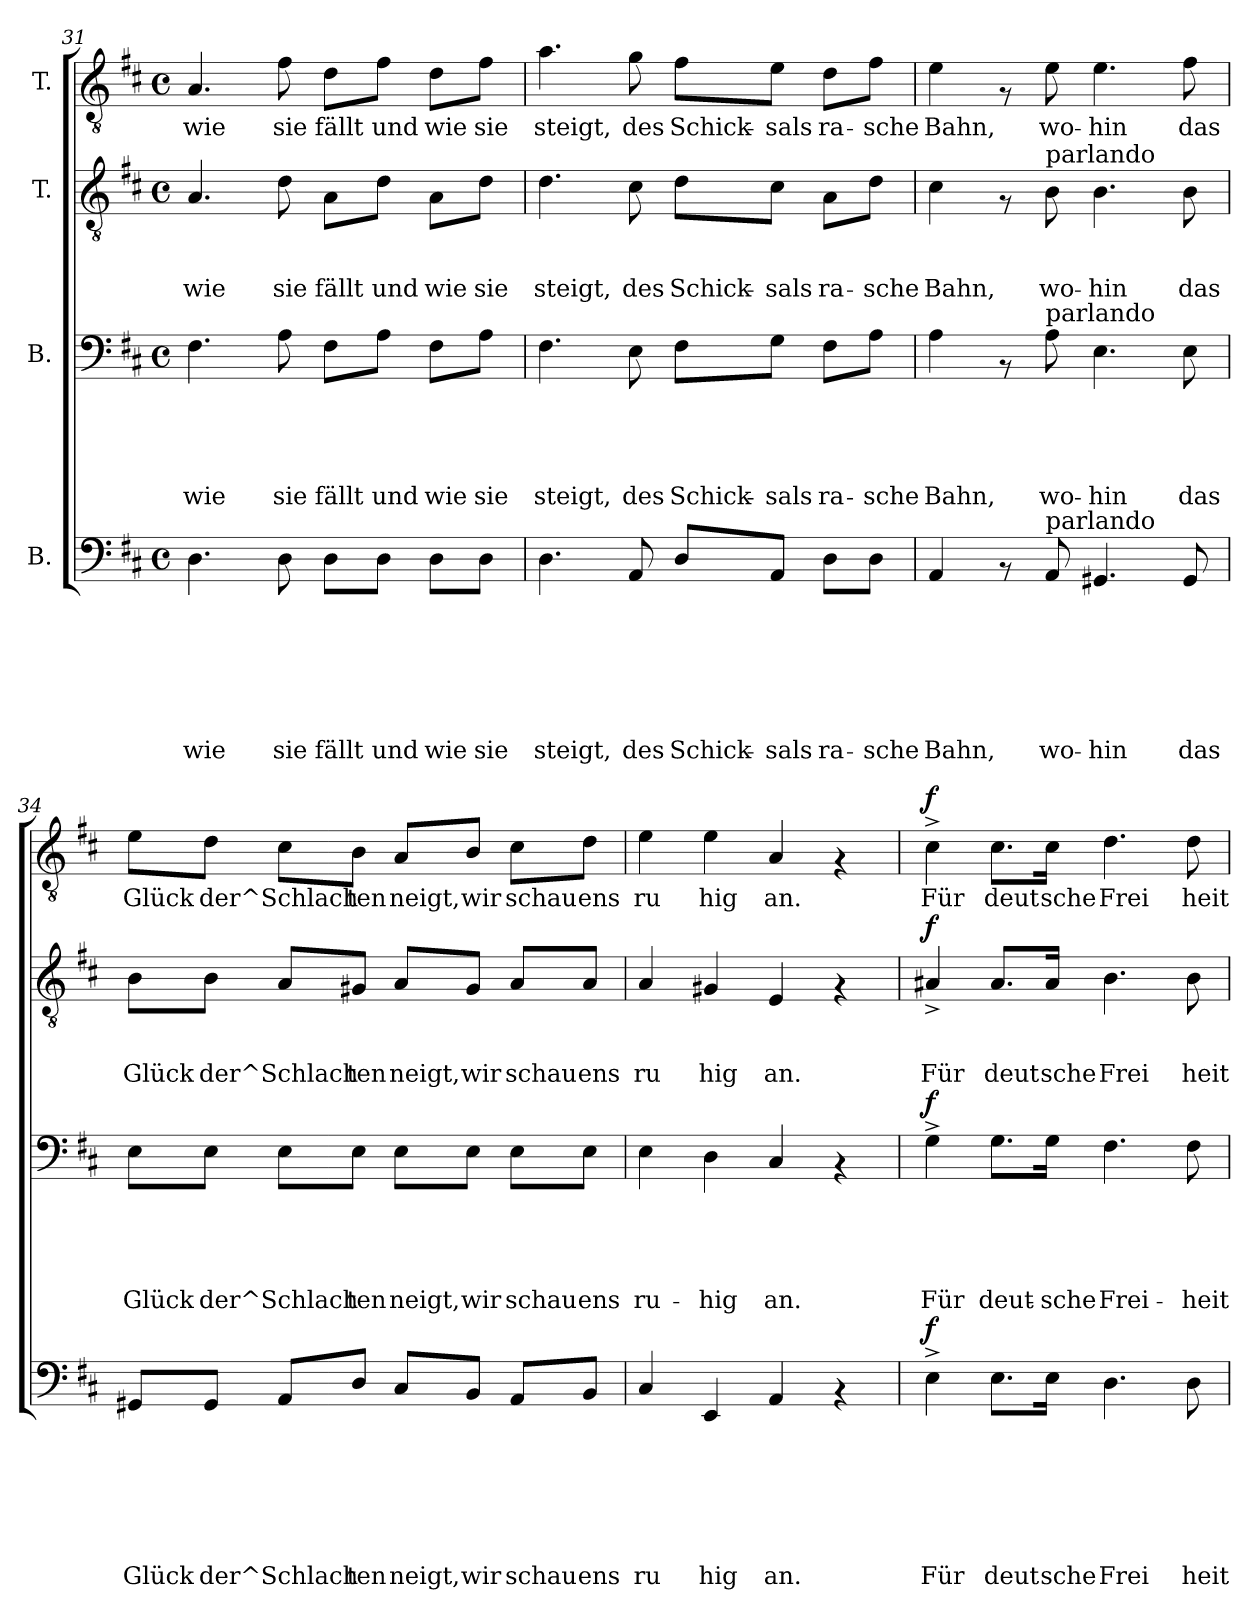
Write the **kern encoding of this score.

**kern	**text	**text	**text	**text	**text	**text	**text	**dynam	**kern	**text	**text	**text	**text	**text	**dynam	**kern	**text	**text	**text	**dynam	**kern	**text	**dynam
*part4	*part4	*part4	*part4	*part4	*part4	*part4	*part4	*part4	*part3	*part3	*part3	*part3	*part3	*part3	*part3	*part2	*part2	*part2	*part2	*part2	*part1	*part1	*part1
*staff4	*staff4	*staff4	*staff4	*staff4	*staff4	*staff4	*staff4	*staff4	*staff3	*staff3	*staff3	*staff3	*staff3	*staff3	*staff3	*staff2	*staff2	*staff2	*staff2	*staff2	*staff1	*staff1	*staff1
*I"B.	*	*	*	*	*	*	*	*	*I"B.	*	*	*	*	*	*	*I"T.	*	*	*	*	*I"T.	*	*
*clefF4	*	*	*	*	*	*	*	*	*clefF4	*	*	*	*	*	*	*clefGv2	*	*	*	*	*clefGv2	*	*
*k[f#c#]	*	*	*	*	*	*	*	*	*k[f#c#]	*	*	*	*	*	*	*k[f#c#]	*	*	*	*	*k[f#c#]	*	*
*D:	*	*	*	*	*	*	*	*	*D:	*	*	*	*	*	*	*D:	*	*	*	*	*D:	*	*
*M4/4	*	*	*	*	*	*	*	*	*M4/4	*	*	*	*	*	*	*M4/4	*	*	*	*	*M4/4	*	*
*met(c)	*	*	*	*	*	*	*	*	*met(c)	*	*	*	*	*	*	*met(c)	*	*	*	*	*met(c)	*	*
=31	=31	=31	=31	=31	=31	=31	=31	=31	=31	=31	=31	=31	=31	=31	=31	=31	=31	=31	=31	=31	=31	=31	=31
!	!	!	!	!	!	!	!LO:LY:b:rj	!	!	!	!	!	!	!LO:LY:b:rj	!	!	!	!	!LO:LY:b:rj	!	!	!LO:LY:b:rj	!
4.D\	.	.	.	.	.	.	wie	.	4.F#\	.	.	.	.	wie	.	4.A/	.	.	wie	.	4.A/	wie	.
!	!	!	!	!	!	!	!LO:LY:b:rj	!	!	!	!	!	!	!LO:LY:b:rj	!	!	!	!	!LO:LY:b:rj	!	!	!LO:LY:b:rj	!
8D\	.	.	.	.	.	.	sie	.	8A\	.	.	.	.	sie	.	8d\	.	.	sie	.	8f#\	sie	.
!	!	!	!	!	!	!	!LO:LY:b:rj	!	!	!	!	!	!	!LO:LY:b:rj	!	!	!	!	!LO:LY:b:rj	!	!	!LO:LY:b:rj	!
8D\L	.	.	.	.	.	.	fällt	.	8F#\L	.	.	.	.	fällt	.	8A\L	.	.	fällt	.	8d\L	fällt	.
!	!	!	!	!	!	!	!LO:LY:b:rj	!	!	!	!	!	!	!LO:LY:b:rj	!	!	!	!	!LO:LY:b:rj	!	!	!LO:LY:b:rj	!
8D\J	.	.	.	.	.	.	und	.	8A\J	.	.	.	.	und	.	8d\J	.	.	und	.	8f#\J	und	.
!	!	!	!	!	!	!	!LO:LY:b:rj	!	!	!	!	!	!	!LO:LY:b:rj	!	!	!	!	!LO:LY:b:rj	!	!	!LO:LY:b:rj	!
8D\L	.	.	.	.	.	.	wie	.	8F#\L	.	.	.	.	wie	.	8A\L	.	.	wie	.	8d\L	wie	.
!	!	!	!	!	!	!	!LO:LY:b:rj	!	!	!	!	!	!	!LO:LY:b:rj	!	!	!	!	!LO:LY:b:rj	!	!	!LO:LY:b:rj	!
8D\J	.	.	.	.	.	.	sie	.	8A\J	.	.	.	.	sie	.	8d\J	.	.	sie	.	8f#\J	sie	.
=32!	=32!	=32!	=32!	=32!	=32!	=32!	=32!	=32!	=32!	=32!	=32!	=32!	=32!	=32!	=32!	=32!	=32!	=32!	=32!	=32!	=32!	=32!	=32!
!	!	!	!	!	!	!	!LO:LY:b:rj	!	!	!	!	!	!	!LO:LY:b:rj	!	!	!	!	!LO:LY:b:rj	!	!	!LO:LY:b:rj	!
4.D\	.	.	.	.	.	.	steigt,	.	4.F#\	.	.	.	.	steigt,	.	4.d\	.	.	steigt,	.	4.a\	steigt,	.
!	!	!	!	!	!	!	!LO:LY:b:rj	!	!	!	!	!	!	!LO:LY:b:rj	!	!	!	!	!LO:LY:b:rj	!	!	!LO:LY:b:rj	!
8AA/	.	.	.	.	.	.	des	.	8E\	.	.	.	.	des	.	8c#\	.	.	des	.	8g\	des	.
!	!	!	!	!	!	!	!LO:LY:b:rj	!	!	!	!	!	!	!LO:LY:b:rj	!	!	!	!	!LO:LY:b:rj	!	!	!LO:LY:b:rj	!
8D/L	.	.	.	.	.	.	Schick-	.	8F#\L	.	.	.	.	Schick-	.	8d\L	.	.	Schick-	.	8f#\L	Schick-	.
!	!	!	!	!	!	!	!LO:LY:b:rj	!	!	!	!	!	!	!LO:LY:b:rj	!	!	!	!	!LO:LY:b:rj	!	!	!LO:LY:b:rj	!
8AA/J	.	.	.	.	.	.	-sals	.	8G\J	.	.	.	.	-sals	.	8c#\J	.	.	-sals	.	8e\J	-sals	.
!	!	!	!	!	!	!	!LO:LY:b:rj	!	!	!	!	!	!	!LO:LY:b:rj	!	!	!	!	!LO:LY:b:rj	!	!	!LO:LY:b:rj	!
8D\L	.	.	.	.	.	.	ra-	.	8F#\L	.	.	.	.	ra-	.	8A\L	.	.	ra-	.	8d\L	ra-	.
!	!	!	!	!	!	!	!LO:LY:b:rj	!	!	!	!	!	!	!LO:LY:b:rj	!	!	!	!	!LO:LY:b:rj	!	!	!LO:LY:b:rj	!
8D\J	.	.	.	.	.	.	-sche	.	8A\J	.	.	.	.	-sche	.	8d\J	.	.	-sche	.	8f#\J	-sche	.
=33!	=33!	=33!	=33!	=33!	=33!	=33!	=33!	=33!	=33!	=33!	=33!	=33!	=33!	=33!	=33!	=33!	=33!	=33!	=33!	=33!	=33!	=33!	=33!
!	!	!	!	!	!	!	!LO:LY:b:rj	!	!	!	!	!	!	!LO:LY:b:rj	!	!	!	!	!LO:LY:b:rj	!	!	!LO:LY:b:rj	!
4AA/	.	.	.	.	.	.	Bahn,	.	4A\	.	.	.	.	Bahn,	.	4c#\	.	.	Bahn,	.	4e\	Bahn,	.
8rAA	.	.	.	.	.	.	.	.	8rAA	.	.	.	.	.	.	8rF	.	.	.	.	8rF	.	.
!	!	!	!	!	!	!	!	!	!	!	!	!	!	!	!	!LO:TX:a:t=parlando	!	!	!	!	!	!	!
!	!	!	!	!	!	!	!	!	!LO:TX:a:t=parlando	!	!	!	!	!	!	!	!	!	!	!	!	!	!
!LO:TX:a:t=parlando	!	!	!	!	!	!	!	!	!	!	!	!	!	!	!	!	!	!	!	!	!	!	!
!	!	!	!	!	!	!	!LO:LY:b:rj	!	!	!	!	!	!	!LO:LY:b:rj	!	!	!	!	!LO:LY:b:rj	!	!	!LO:LY:b:rj	!
8AA/	.	.	.	.	.	.	wo-	.	8A\	.	.	.	.	wo-	.	8B\	.	.	wo-	.	8e\	wo-	.
!	!	!	!	!	!	!	!LO:LY:b:rj	!	!	!	!	!	!	!LO:LY:b:rj	!	!	!	!	!LO:LY:b:rj	!	!	!LO:LY:b:rj	!
4.GG#X/	.	.	.	.	.	.	-hin	.	4.E\	.	.	.	.	-hin	.	4.B\	.	.	-hin	.	4.e\	-hin	.
!	!	!	!	!	!	!	!LO:LY:b:rj	!	!	!	!	!	!	!LO:LY:b:rj	!	!	!	!	!LO:LY:b:rj	!	!	!LO:LY:b:rj	!
8GG#/	.	.	.	.	.	.	das	.	8E\	.	.	.	.	das	.	8B\	.	.	das	.	8f#\	das	.
!!LO:LB:g=z
=34!	=34!	=34!	=34!	=34!	=34!	=34!	=34!	=34!	=34!	=34!	=34!	=34!	=34!	=34!	=34!	=34!	=34!	=34!	=34!	=34!	=34!	=34!	=34!
!	!	!	!	!	!	!	!LO:LY:b:rj	!	!	!	!	!	!	!LO:LY:b:rj	!	!	!	!	!LO:LY:b:rj	!	!	!LO:LY:b:rj	!
8GG#X/L	.	.	.	.	.	.	Glück	.	8E\L	.	.	.	.	Glück	.	8B\L	.	.	Glück	.	8e\L	Glück	.
!	!	!	!	!	!	!	!LO:LY:b:rj	!	!	!	!	!	!	!LO:LY:b:rj	!	!	!	!	!LO:LY:b:rj	!	!	!LO:LY:b:rj	!
8GG#/J	.	.	.	.	.	.	der^Schlach	.	8E\J	.	.	.	.	der^Schlach	.	8B\J	.	.	der^Schlach	.	8d\J	der^Schlach	.
8AA/L	.	.	.	.	.	.	.	.	8E\L	.	.	.	.	.	.	8A/L	.	.	.	.	8c#\L	.	.
!	!	!	!	!	!	!	!LO:LY:b:rj	!	!	!	!	!	!	!LO:LY:b:rj	!	!	!	!	!LO:LY:b:rj	!	!	!LO:LY:b:rj	!
8D/J	.	.	.	.	.	.	ten	.	8E\J	.	.	.	.	ten	.	8G#X/J	.	.	ten	.	8B\J	ten	.
!	!	!	!	!	!	!	!LO:LY:b:rj	!	!	!	!	!	!	!LO:LY:b:rj	!	!	!	!	!LO:LY:b:rj	!	!	!LO:LY:b:rj	!
8C#/L	.	.	.	.	.	.	neigt,	.	8E\L	.	.	.	.	neigt,	.	8A/L	.	.	neigt,	.	8A/L	neigt,	.
!	!	!	!	!	!	!	!LO:LY:b:rj	!	!	!	!	!	!	!LO:LY:b:rj	!	!	!	!	!LO:LY:b:rj	!	!	!LO:LY:b:rj	!
8BB/J	.	.	.	.	.	.	wir	.	8E\J	.	.	.	.	wir	.	8G#/J	.	.	wir	.	8B/J	wir	.
!	!	!	!	!	!	!	!LO:LY:b:rj	!	!	!	!	!	!	!LO:LY:b:rj	!	!	!	!	!LO:LY:b:rj	!	!	!LO:LY:b:rj	!
8AA/L	.	.	.	.	.	.	schau	.	8E\L	.	.	.	.	schau	.	8A/L	.	.	schau	.	8c#\L	schau	.
!	!	!	!	!	!	!	!LO:LY:b:rj	!	!	!	!	!	!	!LO:LY:b:rj	!	!	!	!	!LO:LY:b:rj	!	!	!LO:LY:b:rj	!
8BB/J	.	.	.	.	.	.	ens	.	8E\J	.	.	.	.	ens	.	8A/J	.	.	ens	.	8d\J	ens	.
=35!	=35!	=35!	=35!	=35!	=35!	=35!	=35!	=35!	=35!	=35!	=35!	=35!	=35!	=35!	=35!	=35!	=35!	=35!	=35!	=35!	=35!	=35!	=35!
!	!	!	!	!	!	!	!LO:LY:b:rj	!	!	!	!	!	!	!LO:LY:b:rj	!	!	!	!	!LO:LY:b:rj	!	!	!LO:LY:b:rj	!
4C#/	.	.	.	.	.	.	ru	.	4E\	.	.	.	.	ru-	.	4A/	.	.	ru	.	4e\	ru	.
!	!	!	!	!	!	!	!LO:LY:b:rj	!	!	!	!	!	!	!LO:LY:b:rj	!	!	!	!	!LO:LY:b:rj	!	!	!LO:LY:b:rj	!
4EE/	.	.	.	.	.	.	hig	.	4D\	.	.	.	.	-hig	.	4G#X/	.	.	hig	.	4e\	hig	.
!	!	!	!	!	!	!	!LO:LY:b:rj	!	!	!	!	!	!	!LO:LY:b:rj	!	!	!	!	!LO:LY:b:rj	!	!	!LO:LY:b:rj	!
4AA/	.	.	.	.	.	.	an.	.	4C#/	.	.	.	.	an.	.	4E/	.	.	an.	.	4A/	an.	.
4rAA	.	.	.	.	.	.	.	.	4rAA	.	.	.	.	.	.	4rF	.	.	.	.	4rF	.	.
=36!	=36!	=36!	=36!	=36!	=36!	=36!	=36!	=36!	=36!	=36!	=36!	=36!	=36!	=36!	=36!	=36!	=36!	=36!	=36!	=36!	=36!	=36!	=36!
!	!	!	!	!	!	!	!LO:LY:b:rj	!LO:DY:a	!	!	!	!	!	!LO:LY:b:rj	!LO:DY:a	!	!	!	!LO:LY:b:rj	!LO:DY:a	!	!LO:LY:b:rj	!LO:DY:a
4E^>\	.	.	.	.	.	.	Für	f	4G^>\	.	.	.	.	Für	f	4A#X^</	.	.	Für	f	4c#^>\	Für	f
!	!	!	!	!	!	!	!LO:LY:b:rj	!	!	!	!	!	!	!LO:LY:b:rj	!	!	!	!	!LO:LY:b:rj	!	!	!LO:LY:b:rj	!
8.E\L	.	.	.	.	.	.	deut	.	8.G\L	.	.	.	.	deut-	.	8.A#/L	.	.	deut	.	8.c#\L	deut	.
!	!	!	!	!	!	!	!LO:LY:b:rj	!	!	!	!	!	!	!LO:LY:b:rj	!	!	!	!	!LO:LY:b:rj	!	!	!LO:LY:b:rj	!
16E\Jk	.	.	.	.	.	.	sche	.	16G\Jk	.	.	.	.	-sche	.	16A#/Jk	.	.	sche	.	16c#\Jk	sche	.
!	!	!	!	!	!	!	!LO:LY:b:rj	!	!	!	!	!	!	!LO:LY:b:rj	!	!	!	!	!LO:LY:b:rj	!	!	!LO:LY:b:rj	!
4.D\	.	.	.	.	.	.	Frei	.	4.F#\	.	.	.	.	Frei-	.	4.B\	.	.	Frei	.	4.d\	Frei	.
!	!	!	!	!	!	!	!LO:LY:b:rj	!	!	!	!	!	!	!LO:LY:b:rj	!	!	!	!	!LO:LY:b:rj	!	!	!LO:LY:b:rj	!
8D\	.	.	.	.	.	.	heit	.	8F#\	.	.	.	.	-heit	.	8B\	.	.	heit	.	8d\	heit	.
=!	=!	=!	=!	=!	=!	=!	=!	=!	=!	=!	=!	=!	=!	=!	=!	=!	=!	=!	=!	=!	=!	=!	=!
*-	*-	*-	*-	*-	*-	*-	*-	*-	*-	*-	*-	*-	*-	*-	*-	*-	*-	*-	*-	*-	*-	*-	*-
